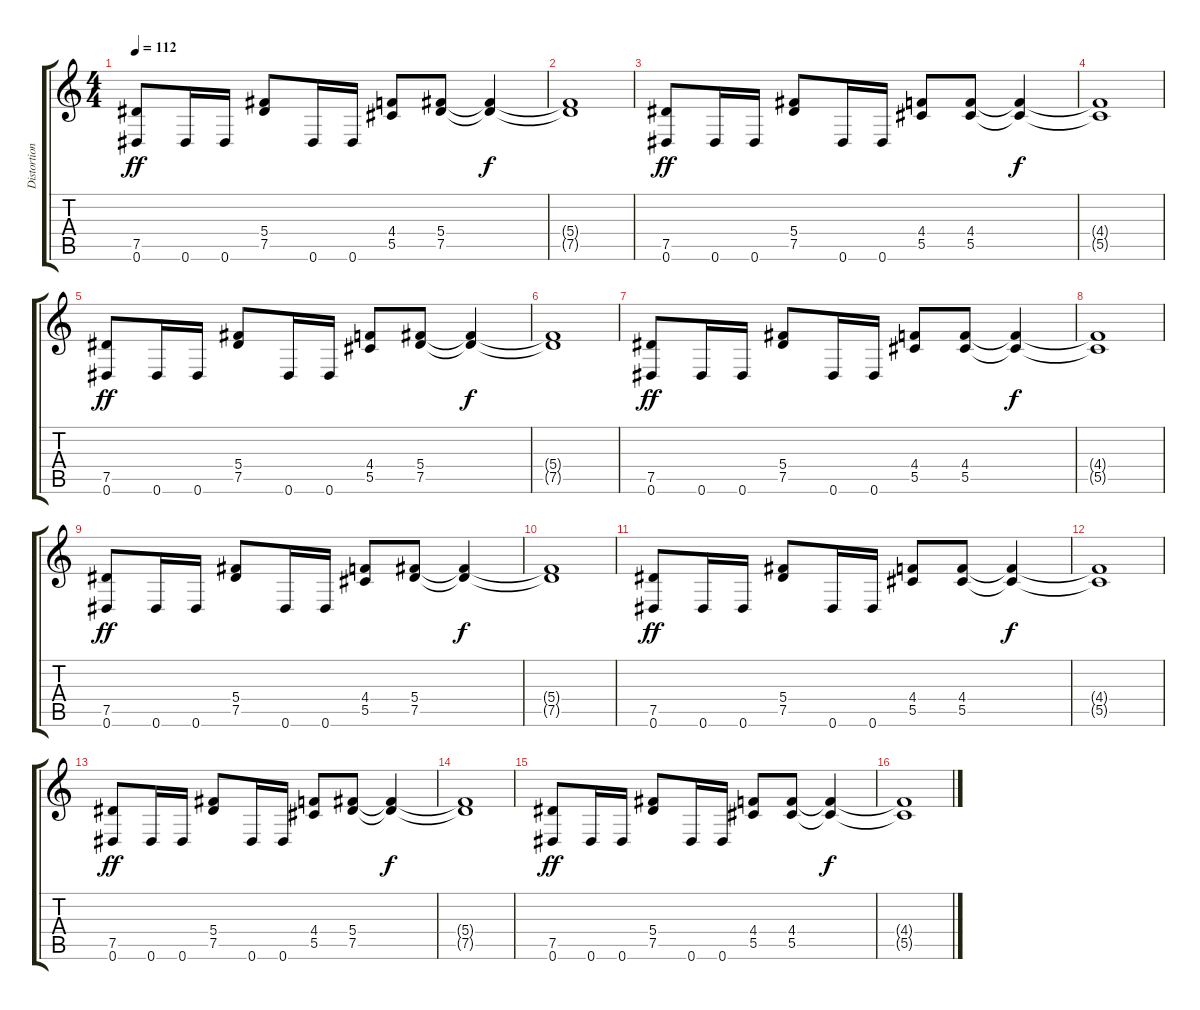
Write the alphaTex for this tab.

\track ("Distortion Guitar II" "Distortion") {instrument distortionguitar}
\staff {score tabs}
\tuning (Eb4 Bb3 Gb3 Db3 Ab2 Eb2) {hide}
\ts (4 4)
\tempo 112
\clef g2
\ks c
(7.5 0.6).8{dy ff} 0.6.16 0.6.16 (5.4 7.5).8 0.6.16 0.6.16 (4.4 5.5).8 (5.4 7.5).8 (5.4{t} 7.5{t}).4{dy f} |
(5.4{t} 7.5{t}).1 |
(7.5 0.6).8{dy ff} 0.6.16 0.6.16 (5.4 7.5).8 0.6.16 0.6.16 (4.4 5.5).8 (4.4 5.5).8 (4.4{t} 5.5{t}).4{dy f} |
(4.4{t} 5.5{t}).1 |
(7.5 0.6).8{dy ff} 0.6.16 0.6.16 (5.4 7.5).8 0.6.16 0.6.16 (4.4 5.5).8 (5.4 7.5).8 (5.4{t} 7.5{t}).4{dy f} |
(5.4{t} 7.5{t}).1 |
(7.5 0.6).8{dy ff} 0.6.16 0.6.16 (5.4 7.5).8 0.6.16 0.6.16 (4.4 5.5).8 (4.4 5.5).8 (4.4{t} 5.5{t}).4{dy f} |
(4.4{t} 5.5{t}).1 |
(7.5 0.6).8{dy ff} 0.6.16 0.6.16 (5.4 7.5).8 0.6.16 0.6.16 (4.4 5.5).8 (5.4 7.5).8 (5.4{t} 7.5{t}).4{dy f} |
(5.4{t} 7.5{t}).1 |
(7.5 0.6).8{dy ff} 0.6.16 0.6.16 (5.4 7.5).8 0.6.16 0.6.16 (4.4 5.5).8 (4.4 5.5).8 (4.4{t} 5.5{t}).4{dy f} |
(4.4{t} 5.5{t}).1 |
(7.5 0.6).8{dy ff} 0.6.16 0.6.16 (5.4 7.5).8 0.6.16 0.6.16 (4.4 5.5).8 (5.4 7.5).8 (5.4{t} 7.5{t}).4{dy f} |
(5.4{t} 7.5{t}).1 |
(7.5 0.6).8{dy ff} 0.6.16 0.6.16 (5.4 7.5).8 0.6.16 0.6.16 (4.4 5.5).8 (4.4 5.5).8 (4.4{t} 5.5{t}).4{dy f} |
(4.4{t} 5.5{t}).1
